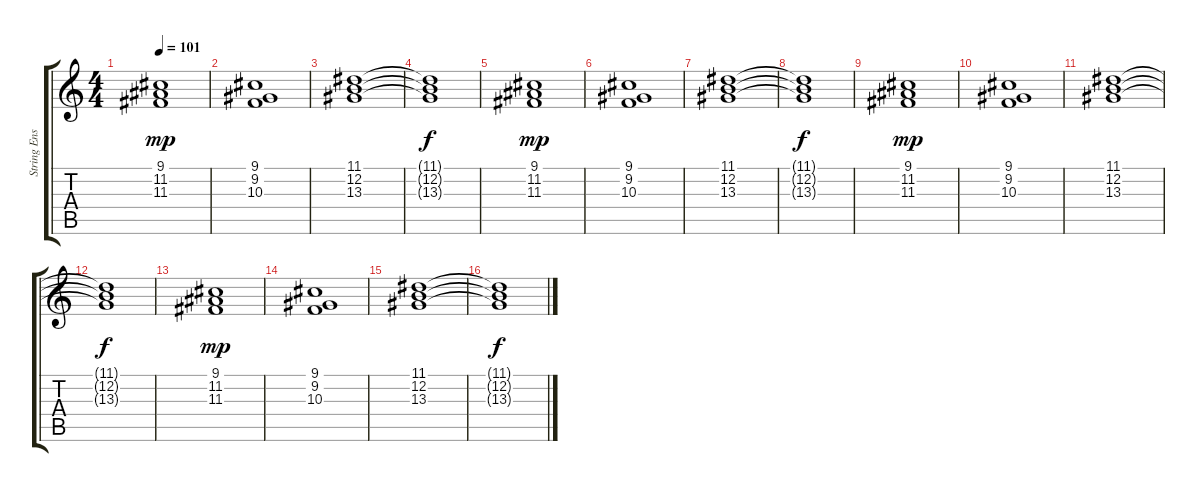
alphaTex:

\track ("String Ensemble 1" "String Ens") {instrument stringensemble1}
\staff {score tabs}
\tuning (E4 B3 G3 D3 A2 E2) {hide}
\ts (4 4)
\tempo 101
\clef g2
\ks c
(9.1 11.2 11.3).1{dy mp} |
(9.1 9.2 10.3).1 |
(11.1 12.2 13.3).1 |
(11.1{t} 12.2{t} 13.3{t}).1{dy f} |
(9.1 11.2 11.3).1{dy mp} |
(9.1 9.2 10.3).1 |
(11.1 12.2 13.3).1 |
(11.1{t} 12.2{t} 13.3{t}).1{dy f} |
(9.1 11.2 11.3).1{dy mp} |
(9.1 9.2 10.3).1 |
(11.1 12.2 13.3).1 |
(11.1{t} 12.2{t} 13.3{t}).1{dy f} |
(9.1 11.2 11.3).1{dy mp} |
(9.1 9.2 10.3).1 |
(11.1 12.2 13.3).1 |
(11.1{t} 12.2{t} 13.3{t}).1{dy f}
